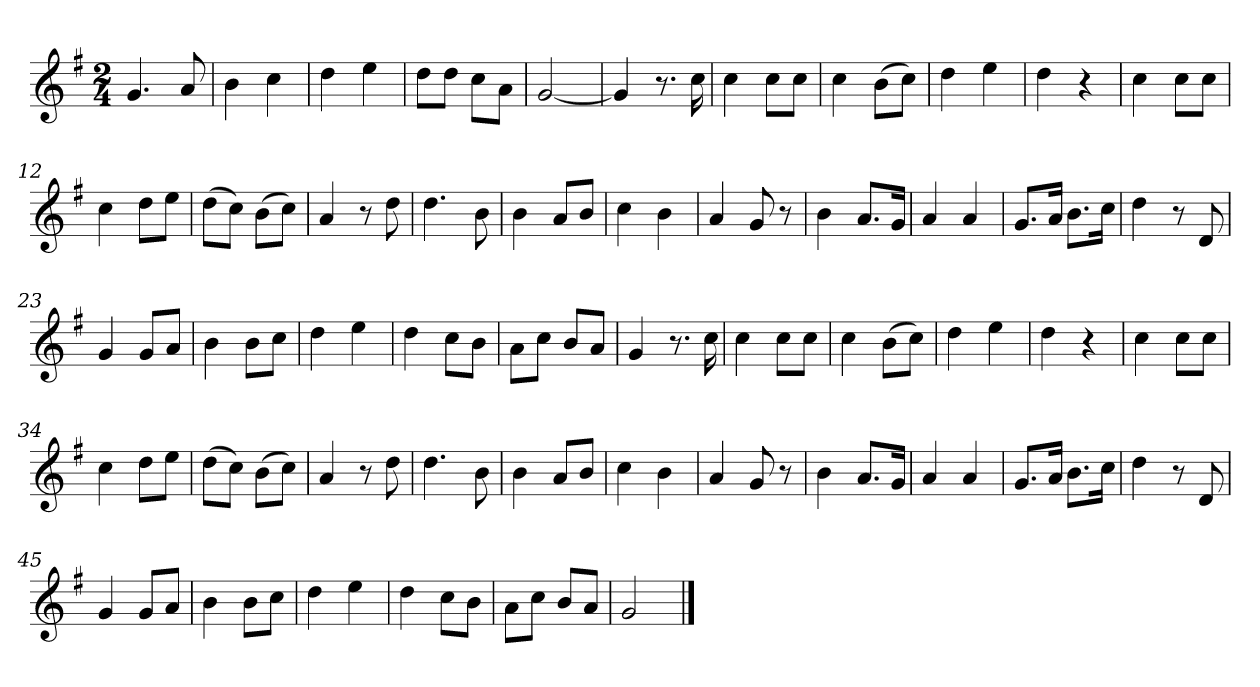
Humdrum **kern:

**kern
*part1
*staff1
*k[f#]
*M2/4
*MM120
=1
4.g
8a
=2
4b
4cc
=3
4dd
4ee
=4
8ddL
8ddJ
8ccL
8aJ
=5
[2g
=6
4g]
8.r
16cc
=7
4cc
8ccL
8ccJ
=8
4cc
(8bL
8ccJ)
=9
4dd
4ee
=10
4dd
4r
=11
4cc
8ccL
8ccJ
=12
4cc
8ddL
8eeJ
=13
(8ddL
8ccJ)
(8bL
8ccJ)
=14
4a
8r
8dd
=15
4.dd
8b
=16
4b
8aL
8bJ
=17
4cc
4b
=18
4a
8g
8r
=19
4b
8.aL
16gJk
=20
4a
4a
=21
8.gL
16aJk
8.bL
16ccJk
=22
4dd
8r
8d
=23
4g
8gL
8aJ
=24
4b
8bL
8ccJ
=25
4dd
4ee
=26
4dd
8ccL
8bJ
=27
8aL
8ccJ
8bL
8aJ
=28
4g
8.r
16cc
=29
4cc
8ccL
8ccJ
=30
4cc
(8bL
8ccJ)
=31
4dd
4ee
=32
4dd
4r
=33
4cc
8ccL
8ccJ
=34
4cc
8ddL
8eeJ
=35
(8ddL
8ccJ)
(8bL
8ccJ)
=36
4a
8r
8dd
=37
4.dd
8b
=38
4b
8aL
8bJ
=39
4cc
4b
=40
4a
8g
8r
=41
4b
8.aL
16gJk
=42
4a
4a
=43
8.gL
16aJk
8.bL
16ccJk
=44
4dd
8r
8d
=45
4g
8gL
8aJ
=46
4b
8bL
8ccJ
=47
4dd
4ee
=48
4dd
8ccL
8bJ
=49
8aL
8ccJ
8bL
8aJ
=50
2g
==
*-
